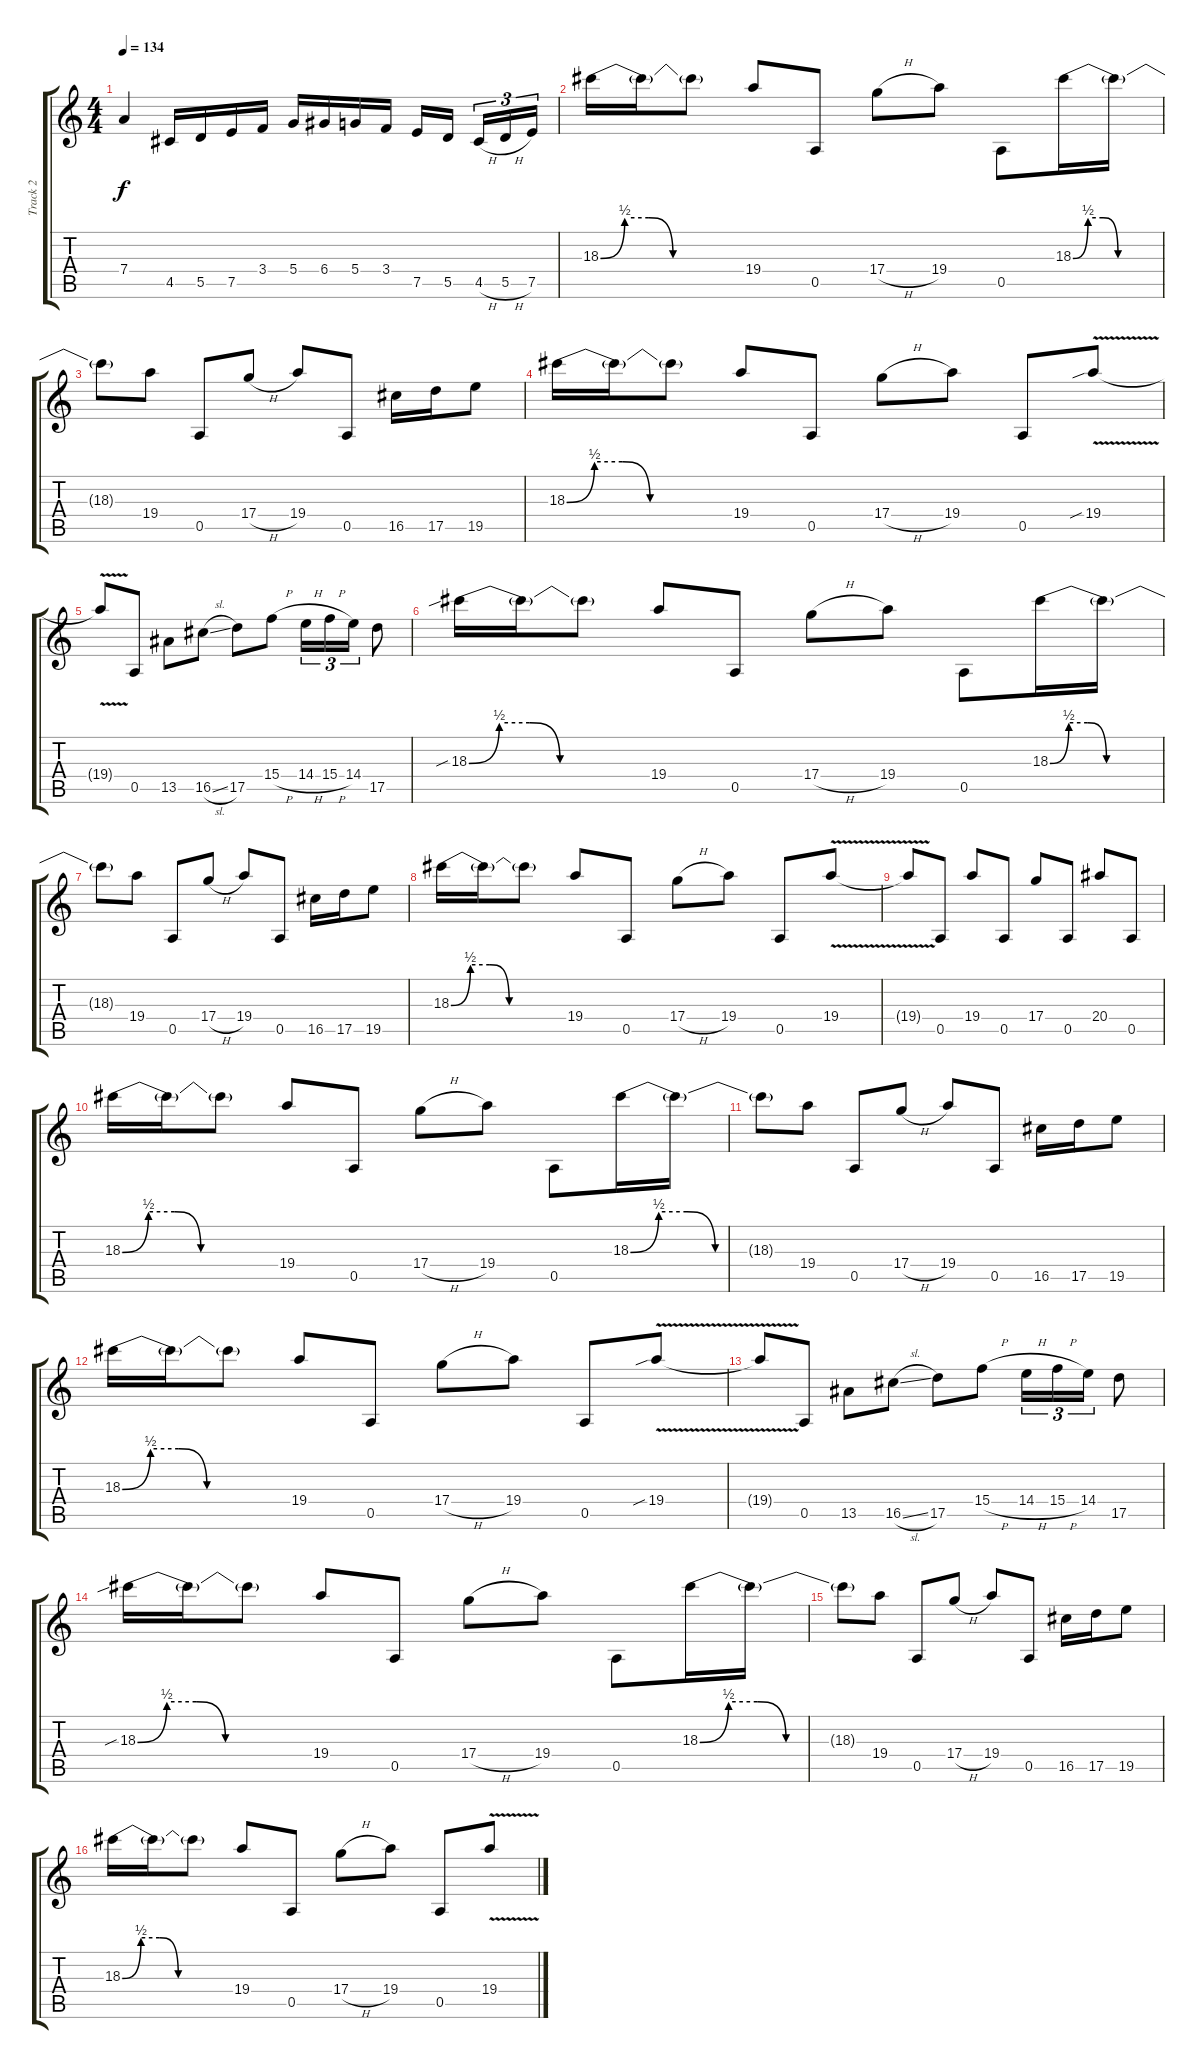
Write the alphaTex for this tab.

\track ("Track 2" "Track 2") {instrument distortionguitar}
\staff {score tabs}
\tuning (E4 B3 G3 D3 A2 E2) {hide}
\ts (4 4)
\tempo 134
\clef g2
\ks c
7.4{t}.4{dy f} 4.5.16 5.5.16 7.5.16 3.4.16 5.4.16 6.4.16 5.4.16 3.4.16 7.5.16 5.5.16{beam splitsecondary} 4.5{h}.16{tu (3 2)} 5.5{h}.16{tu (3 2)} 7.5.16{tu (3 2)} |
18.3{be (custom 0 0 10 2 20 2 30 0 60 0)}.16 18.3{t}.16 18.3{t}.8 19.4.8 0.5.8 17.4{h}.8 19.4.8 0.5.8 18.3{be (custom 0 0 10 2 20 2 30 0 60 0)}.16 18.3{t}.16 |
18.3{t}.8 19.4.8 0.5.8 17.4{h}.8 19.4.8 0.5.8 16.5.16 17.5.16 19.5.8 |
18.3{be (custom 0 0 10 2 20 2 30 0 60 0)}.16 18.3{t}.16 18.3{t}.8 19.4.8 0.5.8 17.4{h}.8 19.4.8 0.5.8 19.4{v sib}.8 |
19.4{t}.8 0.5.8 13.5.8 16.5{sl}.8 17.5.8 15.4{h}.8 14.4{h}.16{tu (3 2)} 15.4{h}.16{tu (3 2)} 14.4.16{tu (3 2)} 17.5.8 |
18.3{be (custom 0 0 10 2 20 2 30 0 60 0) sib}.16 18.3{t}.16 18.3{t}.8 19.4.8 0.5.8 17.4{h}.8 19.4.8 0.5.8 18.3{be (custom 0 0 10 2 20 2 30 0 60 0)}.16 18.3{t}.16 |
18.3{t}.8 19.4.8 0.5.8 17.4{h}.8 19.4.8 0.5.8 16.5.16 17.5.16 19.5.8 |
18.3{be (custom 0 0 10 2 20 2 30 0 60 0)}.16 18.3{t}.16 18.3{t}.8 19.4.8 0.5.8 17.4{h}.8 19.4.8 0.5.8 19.4{v}.8 |
19.4{t}.8 0.5.8 19.4.8 0.5.8 17.4.8 0.5.8 20.4.8 0.5.8 |
18.3{be (custom 0 0 10 2 20 2 30 0 60 0)}.16 18.3{t}.16 18.3{t}.8 19.4.8 0.5.8 17.4{h}.8 19.4.8 0.5.8 18.3{be (custom 0 0 10 2 20 2 30 0 60 0)}.16 18.3{t}.16 |
18.3{t}.8 19.4.8 0.5.8 17.4{h}.8 19.4.8 0.5.8 16.5.16 17.5.16 19.5.8 |
18.3{be (custom 0 0 10 2 20 2 30 0 60 0)}.16 18.3{t}.16 18.3{t}.8 19.4.8 0.5.8 17.4{h}.8 19.4.8 0.5.8 19.4{v sib}.8 |
19.4{t}.8 0.5.8 13.5.8 16.5{sl}.8 17.5.8 15.4{h}.8 14.4{h}.16{tu (3 2)} 15.4{h}.16{tu (3 2)} 14.4.16{tu (3 2)} 17.5.8 |
18.3{be (custom 0 0 10 2 20 2 30 0 60 0) sib}.16 18.3{t}.16 18.3{t}.8 19.4.8 0.5.8 17.4{h}.8 19.4.8 0.5.8 18.3{be (custom 0 0 10 2 20 2 30 0 60 0)}.16 18.3{t}.16 |
18.3{t}.8 19.4.8 0.5.8 17.4{h}.8 19.4.8 0.5.8 16.5.16 17.5.16 19.5.8 |
18.3{be (custom 0 0 10 2 20 2 30 0 60 0)}.16 18.3{t}.16 18.3{t}.8 19.4.8 0.5.8 17.4{h}.8 19.4.8 0.5.8 19.4{v}.8
